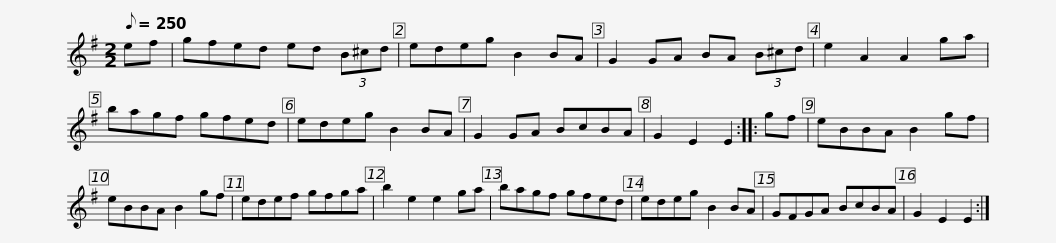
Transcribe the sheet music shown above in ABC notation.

X:1
L:1/8
Q:1/8=250
M:2/2
I:linebreak $
K:Emin
V:1 treble
V:1
 ef | gfed ed (3B^cd | edeg B2 BA | G2 GA BA (3B^cd | e2 A2 A2 ga | %5
 bagf gfed |$ edeg B2 BA | G2 GA BcBA | G2 E2 E2 :: gf | %10
 eBBA B2 gf | eBBA B2 gf | edef gfga |$ b2 e2 e2 ga | bagf gfed | %15
 edeg B2 BA | GFGA BcBA | G2 E2 E2 :| %18
